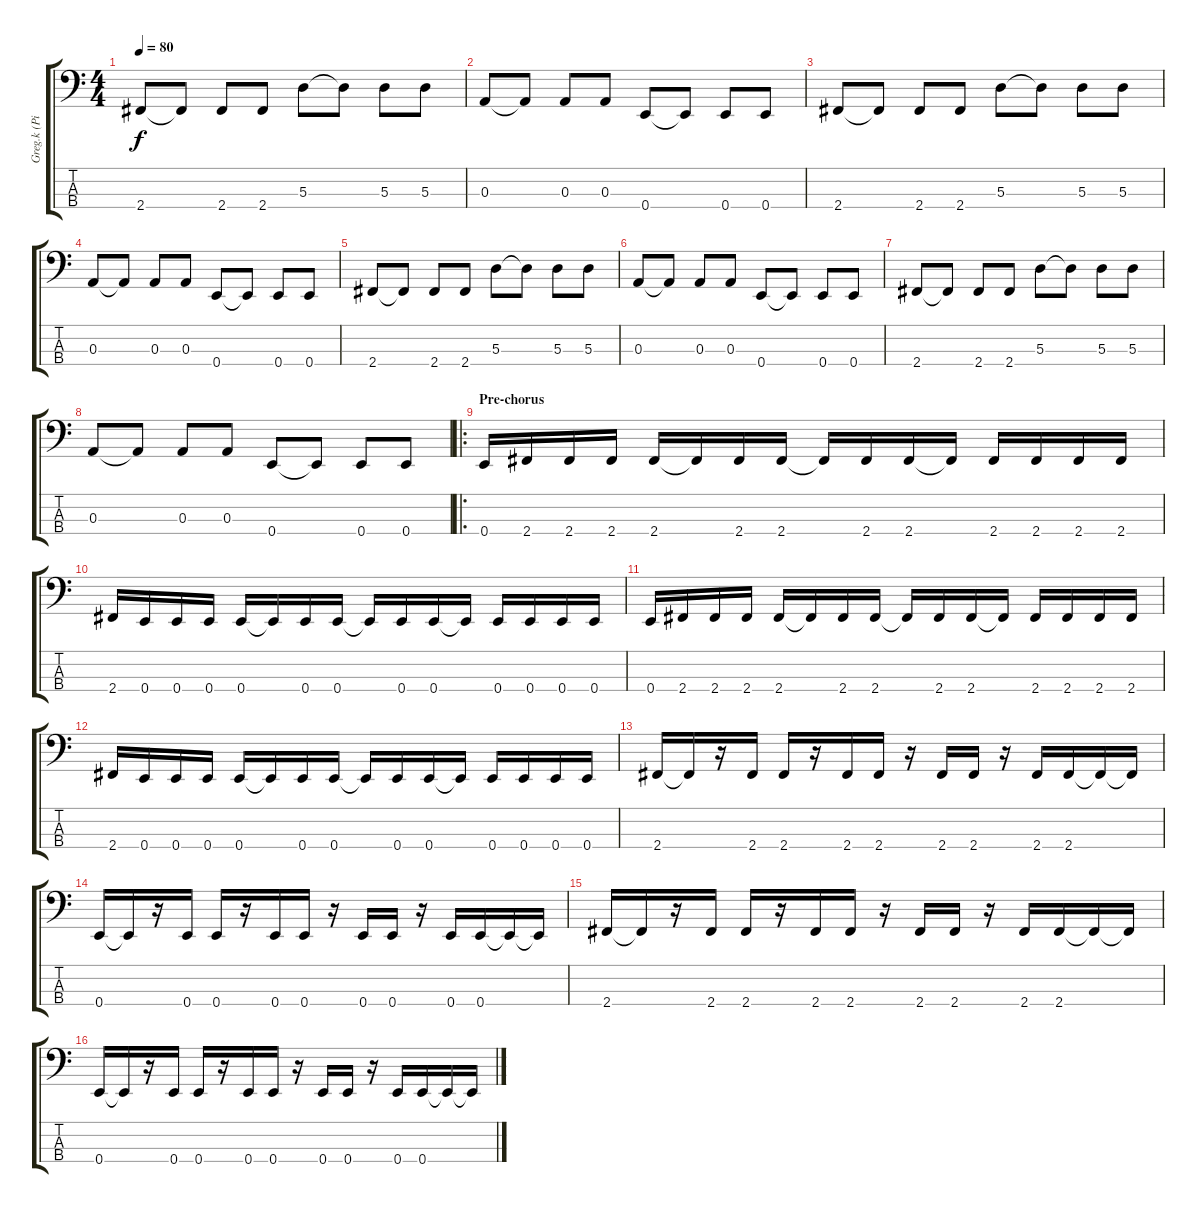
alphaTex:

\track ("Greg.k (Pick bass)" "Greg.k (Pi") {instrument electricbassfinger}
\staff {score tabs}
\tuning (G2 D2 A1 E1) {hide}
\ts (4 4)
\tempo 80
\clef f4
\ks c
2.4.8{dy f instrument electricbassfinger} 2.4{t}.8 2.4.8 2.4.8 5.3.8 5.3{t}.8 5.3.8 5.3.8 |
0.3.8 0.3{t}.8 0.3.8 0.3.8 0.4.8 0.4{t}.8 0.4.8 0.4.8 |
2.4.8 2.4{t}.8 2.4.8 2.4.8 5.3.8 5.3{t}.8 5.3.8 5.3.8 |
0.3.8 0.3{t}.8 0.3.8 0.3.8 0.4.8 0.4{t}.8 0.4.8 0.4.8 |
2.4.8 2.4{t}.8 2.4.8 2.4.8 5.3.8 5.3{t}.8 5.3.8 5.3.8 |
0.3.8 0.3{t}.8 0.3.8 0.3.8 0.4.8 0.4{t}.8 0.4.8 0.4.8 |
2.4.8 2.4{t}.8 2.4.8 2.4.8 5.3.8 5.3{t}.8 5.3.8 5.3.8 |
0.3.8 0.3{t}.8 0.3.8 0.3.8 0.4.8 0.4{t}.8 0.4.8 0.4.8 |
\ro
\section ("" "Pre-chorus")
0.4.16 2.4.16 2.4.16 2.4.16 2.4.16 2.4{t}.16 2.4.16 2.4.16 2.4{t}.16 2.4.16 2.4.16 2.4{t}.16 2.4.16 2.4.16 2.4.16 2.4.16 |
2.4.16 0.4.16 0.4.16 0.4.16 0.4.16 0.4{t}.16 0.4.16 0.4.16 0.4{t}.16 0.4.16 0.4.16 0.4{t}.16 0.4.16 0.4.16 0.4.16 0.4.16 |
0.4.16 2.4.16 2.4.16 2.4.16 2.4.16 2.4{t}.16 2.4.16 2.4.16 2.4{t}.16 2.4.16 2.4.16 2.4{t}.16 2.4.16 2.4.16 2.4.16 2.4.16 |
2.4.16 0.4.16 0.4.16 0.4.16 0.4.16 0.4{t}.16 0.4.16 0.4.16 0.4{t}.16 0.4.16 0.4.16 0.4{t}.16 0.4.16 0.4.16 0.4.16 0.4.16 |
2.4.16 2.4{t}.16 r.16 2.4.16 2.4.16 r.16 2.4.16 2.4.16 r.16 2.4.16 2.4.16 r.16 2.4.16 2.4.16 2.4{t}.16 2.4{t}.16 |
0.4.16 0.4{t}.16 r.16 0.4.16 0.4.16 r.16 0.4.16 0.4.16 r.16 0.4.16 0.4.16 r.16 0.4.16 0.4.16 0.4{t}.16 0.4{t}.16 |
2.4.16 2.4{t}.16 r.16 2.4.16 2.4.16 r.16 2.4.16 2.4.16 r.16 2.4.16 2.4.16 r.16 2.4.16 2.4.16 2.4{t}.16 2.4{t}.16 |
0.4.16 0.4{t}.16 r.16 0.4.16 0.4.16 r.16 0.4.16 0.4.16 r.16 0.4.16 0.4.16 r.16 0.4.16 0.4.16 0.4{t}.16 0.4{t}.16
